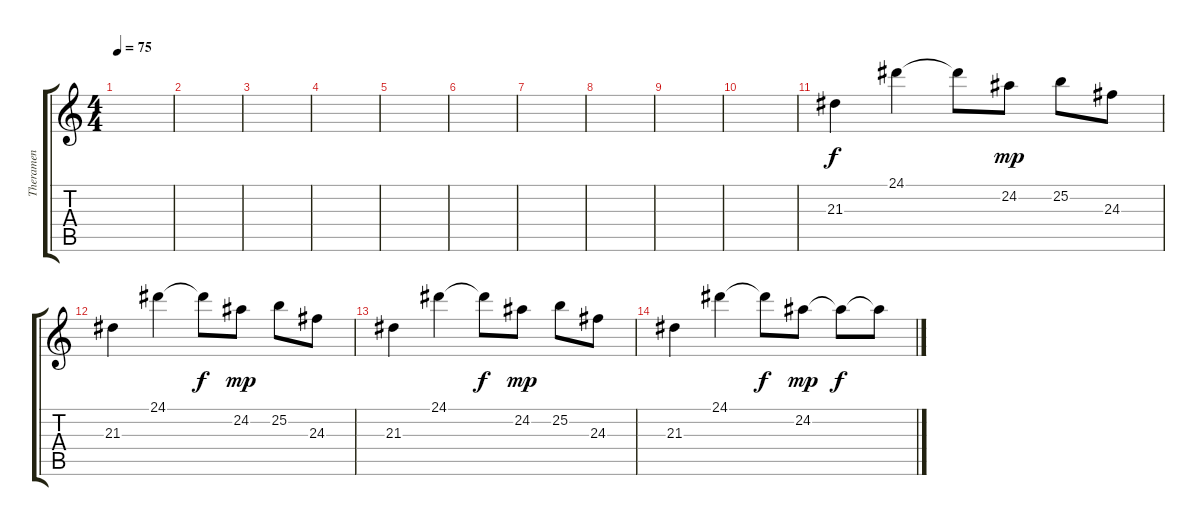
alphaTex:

\track ("Theramen" "Theramen") {instrument lead3calliope}
\staff {score tabs}
\tuning (Eb4 Bb3 Gb3 Db3 Ab2 Eb2) {hide}
\ts (4 4)
\tempo 75
\clef g2
\ks c
|
|
|
|
|
|
|
|
|
|
21.3.4 24.1.4 24.1{t}.8{dy f} 24.2.8{dy mp} 25.2.8 24.3.8 |
21.3.4 24.1.4 24.1{t}.8{dy f} 24.2.8{dy mp} 25.2.8 24.3.8 |
21.3.4 24.1.4 24.1{t}.8{dy f} 24.2.8{dy mp} 25.2.8 24.3.8 |
21.3.4 24.1.4 24.1{t}.8{dy f} 24.2.8{dy mp volume 0} 24.2{t}.8{dy f} 24.2{t}.8
